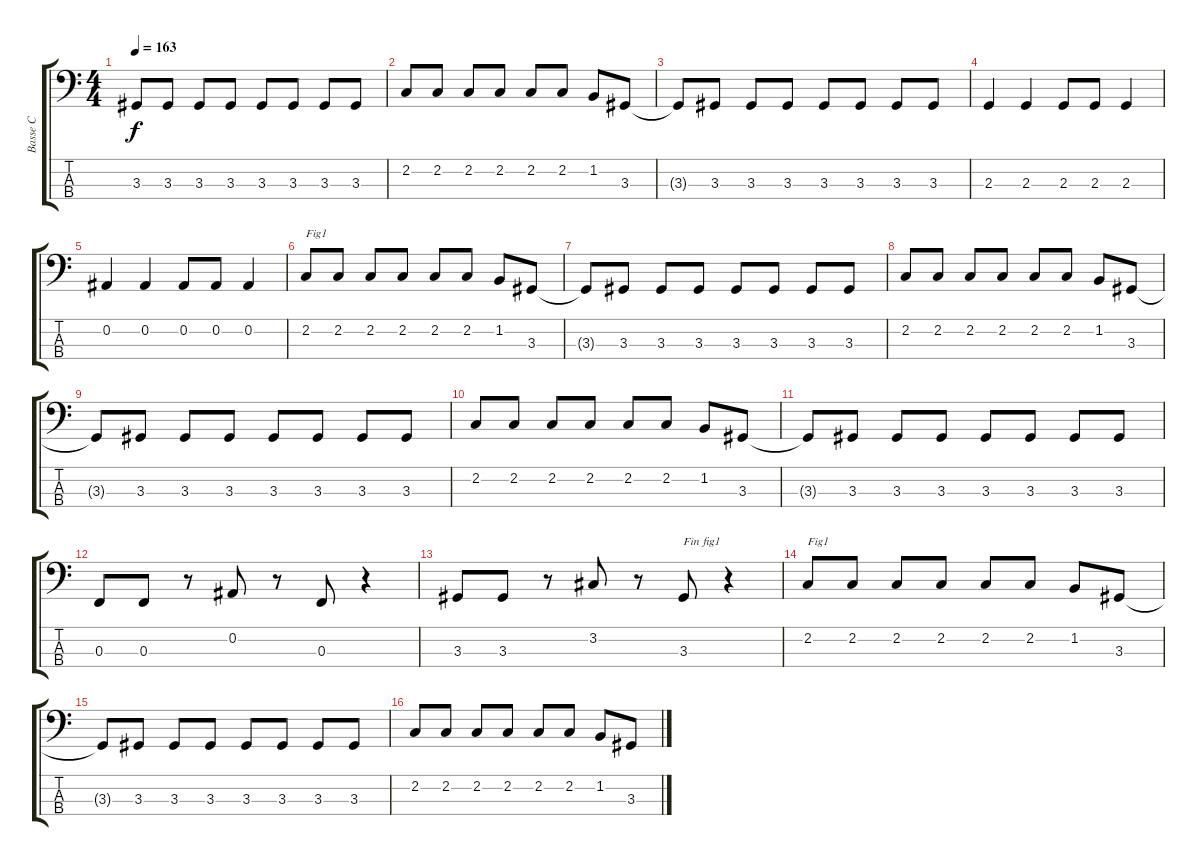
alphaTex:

\track ("Basse C" "Basse C") {instrument electricbassfinger}
\staff {score tabs}
\tuning (Eb2 Bb1 F1 C1) {hide}
\ts (4 4)
\tempo 163
\clef f4
\ks c
3.3{t}.8{dy f} 3.3.8 3.3.8 3.3.8 3.3.8 3.3.8 3.3.8 3.3.8 |
2.2.8 2.2.8 2.2.8 2.2.8 2.2.8 2.2.8 1.2.8 3.3.8 |
3.3{t}.8 3.3.8 3.3.8 3.3.8 3.3.8 3.3.8 3.3.8 3.3.8 |
2.3.4 2.3.4 2.3.8 2.3.8 2.3.4 |
0.2.4 0.2.4 0.2.8 0.2.8 0.2.4 |
2.2.8{txt "Fig1"} 2.2.8 2.2.8 2.2.8 2.2.8 2.2.8 1.2.8 3.3.8 |
3.3{t}.8 3.3.8 3.3.8 3.3.8 3.3.8 3.3.8 3.3.8 3.3.8 |
2.2.8 2.2.8 2.2.8 2.2.8 2.2.8 2.2.8 1.2.8 3.3.8 |
3.3{t}.8 3.3.8 3.3.8 3.3.8 3.3.8 3.3.8 3.3.8 3.3.8 |
2.2.8 2.2.8 2.2.8 2.2.8 2.2.8 2.2.8 1.2.8 3.3.8 |
3.3{t}.8 3.3.8 3.3.8 3.3.8 3.3.8 3.3.8 3.3.8 3.3.8 |
0.3.8 0.3.8 r.8 0.2.8 r.8 0.3.8 r.4 |
3.3.8 3.3.8 r.8 3.2.8 r.8 3.3.8{txt "Fin fig1"} r.4 |
2.2.8{txt "Fig1"} 2.2.8 2.2.8 2.2.8 2.2.8 2.2.8 1.2.8 3.3.8 |
3.3{t}.8 3.3.8 3.3.8 3.3.8 3.3.8 3.3.8 3.3.8 3.3.8 |
2.2.8 2.2.8 2.2.8 2.2.8 2.2.8 2.2.8 1.2.8 3.3.8
